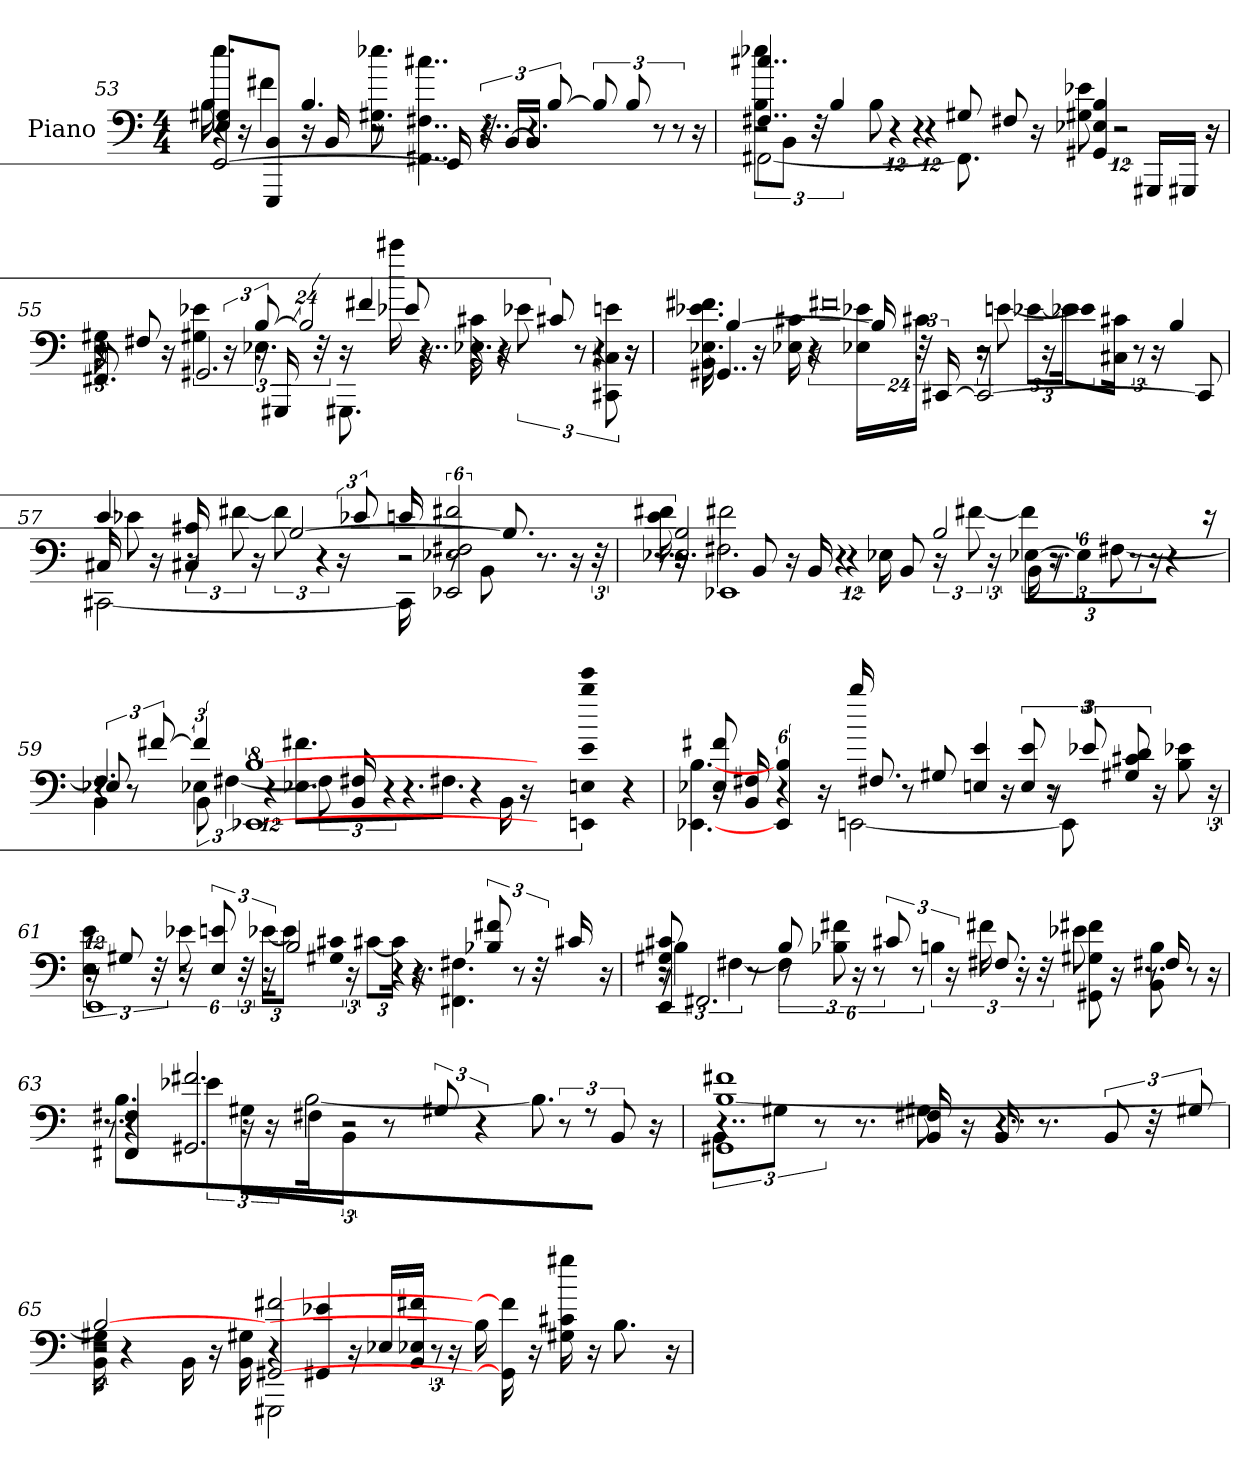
**kern
*part1
*staff1
*I"Piano
*I'Pno
*clefF4
*M4/4
=53
*^
*	*^
*	*	*^
*	*	*	*^
[2EE	4.ee	8E/ 8G#XL	16B	4r
.	.	.	16r	.
.	.	8EEE/ 8BBJ	4f#X	.
.	.	4.B	.	16r
.	.	.	.	16BB
.	8.G#X 8.ee-X	.	8r	2r
16EE]	.	.	4..FF#X 4..F#X 4..cc#X	.
48r	4..r	.	.	.
[24BB/LL	.	.	.	.
24BB/JJ]	.	4.r	.	.
[12B	.	.	.	.
12B]	.	.	.	.
12B	.	.	.	.
.	.	.	.	8r
12r	.	.	.	.
.	.	.	16r	.
*	*	*	*v	*v
=54	=54	=54	=54
12B\ 12ee-XL	[2FF#X	4..F#X 4..cc#X	3r
12BB\J	.	.	.
48r	.	.	.
6B	.	.	.
.	.	.	12B
48%7r	.	.	.
.	.	.	12%7r
.	.	48%7r	.
8G#X	8.FF#]	.	.
.	.	8F#X	.
16r	.	.	.
4GG#X 4B 4E-X	8e-X 8G#X	.	.
.	.	24%7r	.
.	16GGG#X/LL	.	.
.	16GGG#X/JJ	.	.
16r	16r	.	.
=55	=55	=55	=55
*	*^	*^	*^
*	*	*	*	*	*	*
8.FF#X	8G#X	12r	4r	4r	2r	2r
.	.	8F#X	.	.	.	.
.	16r	.	.	.	.	.
2.GG#X	6G#X 6e-X	.	.	.	.	.
.	.	24r	.	.	.	.
.	.	[12B	4.E-X	16r	.	.
.	.	.	.	16GGG#X	.	.
.	.	48%23B]	.	.	.	.
.	48r	.	.	.	.	.
.	8.GGG#X	.	.	16r	.	.
.	.	.	.	4f#X	.	.
.	.	.	.	.	16ccc#X	8e-X
.	16r	.	.	.	4..r	.
.	16c#X 16E-X	.	4.r	.	.	4.r
.	16r	.	.	4r	.	.
.	12e-X	.	.	.	.	.
.	.	12c#X	.	.	.	.
.	12r	.	.	.	.	.
.	.	48%5r	.	.	.	.
.	12e 12C#X 12CC#X	.	.	.	.	.
16r	.	.	.	16r	.	.
*	*	*	*v	*v	*v	*v
!!LO:LB:g=z
=56	=56	=56	=56
4..GG#X	8.E-X 8.e-X 8.f#X	[4B	16BB
.	.	.	16r
.	.	.	16c#X 16E-X
.	16r	.	48%23r
.	16e-X\ 16E-XLL	16B]	.
.	16c#X\JJ	48r	.
.	.	[24CC#X	.
.	24r	2CC#_	.
.	[12e	.	.
16r	.	.	.
8e-X\L	12%5e]	.	.
16c#X\ 16C#XJk	.	.	.
.	.	.	6f#X
16r	.	.	.
4B	.	.	.
.	.	.	24r
.	.	8CC#]	[12e-X\L
.	12r	.	.
.	.	.	24e-\Jk]
=57	=57	=57	=57
4.e	[2CC#X	16C#X	8e-X
.	.	16r	.
.	.	16c#X 16C#X	24r
.	.	.	[12f#X
.	.	16r	.
.	.	[2B	12f#]
.	.	.	6r
24r	.	.	.
12e-X	.	.	.
16e	16CC#]	.	2r
12%5EE-X 12%5E-X 12%5f#X 12%5F#X	8r	.	.
.	8BB	.	.
.	.	8.B]	.
.	8.r	.	.
.	.	16r	.
48r	.	.	.
=58	=58	=58	=58
*	*	*^	*^
*	*	*	*	*	*
12%5B 12%5E-X	16e 16f#X	16r	16r	8.r	2.r
.	2f#X	12%11EE-X	2.F#X	.	.
.	.	.	.	8BB	.
.	.	.	.	16r	.
.	.	.	.	16BB	.
48r	.	.	.	.	.
2B	.	.	.	48%7r	.
.	16E-X	.	.	.	.
.	.	.	.	8BB	.
.	24r	.	.	.	.
.	[12f#X	.	.	.	.
.	.	.	.	24r	.
.	6f#]	.	.	[12E-X\L	16BB
.	.	.	16r	.	8.r
.	.	.	.	48%5E-\J]	.
.	.	.	[8F#X	.	.
.	12r	.	.	.	.
16r	.	.	.	16r	.
.	.	48r	.	.	.
*	*	*	*v	*v	*v
=59	=59	=59	=59
4.F#]	4BB	12E-X	4r
.	.	12r	.
.	.	[12f#X	.
.	4E-X	6f#]	12BB
.	.	.	[6F#X
[8%5EE-X [8%5B	.	.	.
.	.	48%7r	.
.	8.E-X\ 8.f#XL	.	12F#]
.	.	16BB 16F#X	.
.	.	.	6r
.	.	4.r	.
.	8.F#X\J	.	.
.	.	.	4r
.	16BB	.	.
.	16r	.	.
24%5ryy	4.ryy	4.ryy	4.ryy
12e 12bb 12EE 12eee 12E	.	.	.
12r	.	.	.
*	*	*v	*v
!!LO:LB:g=z
=60	=60	=60
8f#X 8E-X	4.B 4.EE-X	16r
.	.	16BB 16F#X
24%5EE-] 24%5B]	.	4r
16r	.	.
.	[2EE	16bb
8.F#X	.	.
.	.	8r
.	.	8G#X
4e 4E	.	.
.	.	16r
.	.	12e 12E
16r	.	12r
.	8EE]	.
12e-X	.	.
.	.	12G#X 12c#X 12d
16r	.	.
.	24%5ryy	24%5ryy
8e-X 8B	.	.
24r	.	.
=61	=61	=61
*	*	*^
12%7EE	6E 6e	16r	12%5r
.	.	8G#X	.
.	48r	.	.
.	8e-X	16r	.
.	.	12e 12E	.
.	48r	.	.
.	[24e-X\KL	24r	.
.	12e-\J]	2B	.
.	.	.	12G#X 12c#X
.	24r	.	.
.	[12c#X\L	.	16r
.	.	.	4.FF#X 4.F#X
4r	24c#\Jk]	.	.
.	4.r	.	.
12B-X 12f#X	.	.	.
.	.	8r	.
48r	.	.	.
16c#X	.	.	16r
=62	=62	=62	=62
8EE 8G#X 8c#X	4B	16r	12r
.	.	2.FF#X	.
.	.	.	[6F#X
8r	.	.	.
8B	12r	.	24%5F#]
.	12B-X 12f#X	.	.
16r	.	.	.
.	12r	.	.
12c#X	.	.	.
.	.	.	48%5r
.	6B	.	.
24r	.	.	.
8.F#X	.	.	16f#X
.	.	.	16r
.	48r	.	.
.	8e-X	.	8f#X 8GG#X 8G#X
16r	.	.	.
16F#X	8B 8BB	8.r	8.r
8r	.	.	.
.	16r	.	.
=63	=63	=63	=63
4FF#X 4F#X	8.B\L	8.r	4r
.	12e-X\J	2.f#X 2.GG#X	.
8G#X\L	.	.	16r
.	24r	.	.
.	16F#X	.	[2B
12BB\J	2r	.	.
8r	.	.	.
12G#X	.	.	.
6r	.	.	.
.	.	.	8.B]
12r	.	.	.
.	8r	.	.
12BB	.	.	.
.	.	16r	.
!!LO:LB:g=z	!!	!!	!!
=64	=64	=64	=64
1GG#X 1f#X	[1B	12BB\L	4..r
.	.	12G#X\J	.
.	.	12r	.
.	.	8.r	.
.	.	16F#X 16BB	8G#X
.	.	16r	.
.	.	16BB	4..r
.	.	8.r	.
.	.	12BB	.
.	.	48r	.
.	.	12G#X	.
=65	=65	=65	=65
2B_	16G#X 16BB	3%2r	2r
.	4r	.	.
.	16BB	.	.
.	16r	.	.
.	16G#X 16BB	.	.
[2f#X [2GG#X	2GGG#X	.	4r
.	.	4GG#X 4e-X	.
.	.	.	16r
.	.	.	16E-X/LL
.	.	.	16E-X/ 16f#X 16BBJJ
.	.	12r	.
.	.	.	16r
16B]	2ryy	2ryy	2ryy
16f#] 16GG#]	.	.	.
16r	.	.	.
16c#X 16gg#X 16G#X	.	.	.
16r	.	.	.
8.B	.	.	.
16r	16ryy	16ryy	16ryy
*v	*v	*v	*v
=
*-
